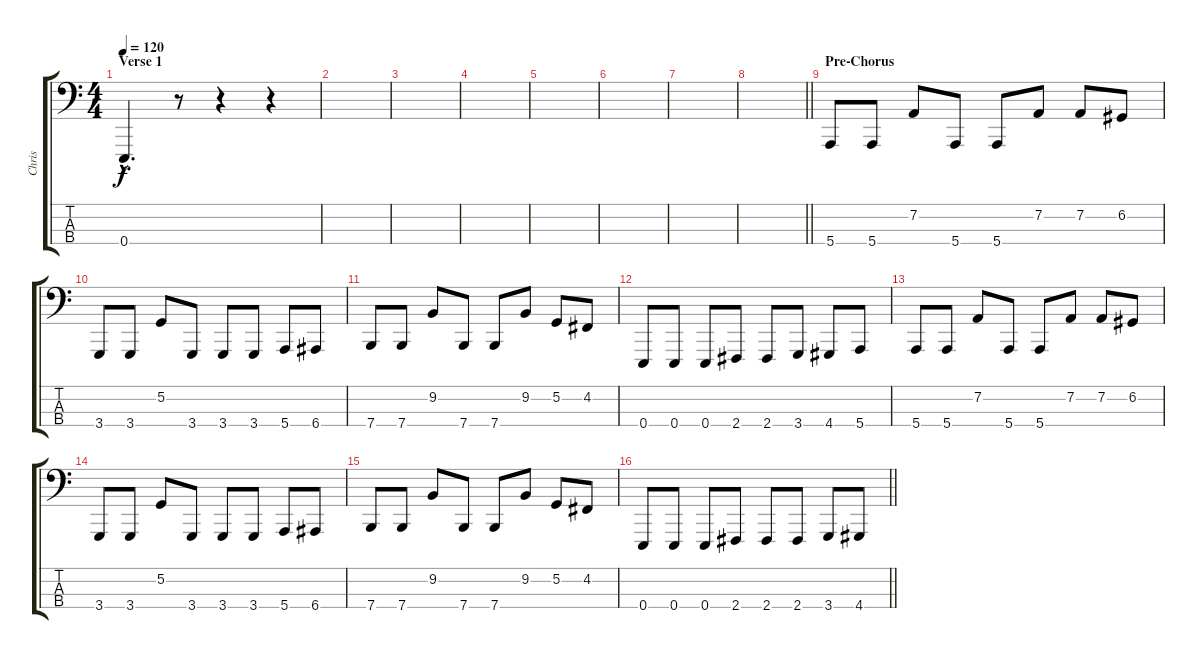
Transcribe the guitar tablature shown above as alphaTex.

\track ("Chris" "Chris") {instrument lead8bassandlead}
\staff {score tabs}
\tuning (G2 D2 A1 E1) {hide}
\ts (4 4)
\section ("" "Verse 1")
\tempo 120
\clef f4
\ks c
0.4{hac}.4{d dy f} r.8 r.4 r.4 |
|
|
|
|
|
|
\barLineRight lightlight
|
\section ("" "Pre-Chorus")
5.4.8 5.4.8 7.2.8 5.4.8 5.4.8 7.2.8 7.2.8 6.2.8 |
3.4.8 3.4.8 5.2.8 3.4.8 3.4.8 3.4.8 5.4.8 6.4.8 |
7.4.8 7.4.8 9.2.8 7.4.8 7.4.8 9.2.8 5.2.8 4.2.8 |
0.4.8 0.4.8 0.4.8 2.4.8 2.4.8 3.4.8 4.4.8 5.4.8 |
5.4.8 5.4.8 7.2.8 5.4.8 5.4.8 7.2.8 7.2.8 6.2.8 |
3.4.8 3.4.8 5.2.8 3.4.8 3.4.8 3.4.8 5.4.8 6.4.8 |
7.4.8 7.4.8 9.2.8 7.4.8 7.4.8 9.2.8 5.2.8 4.2.8 |
\barLineRight lightlight
0.4.8 0.4.8 0.4.8 2.4.8 2.4.8 2.4.8 3.4.8 4.4.8
